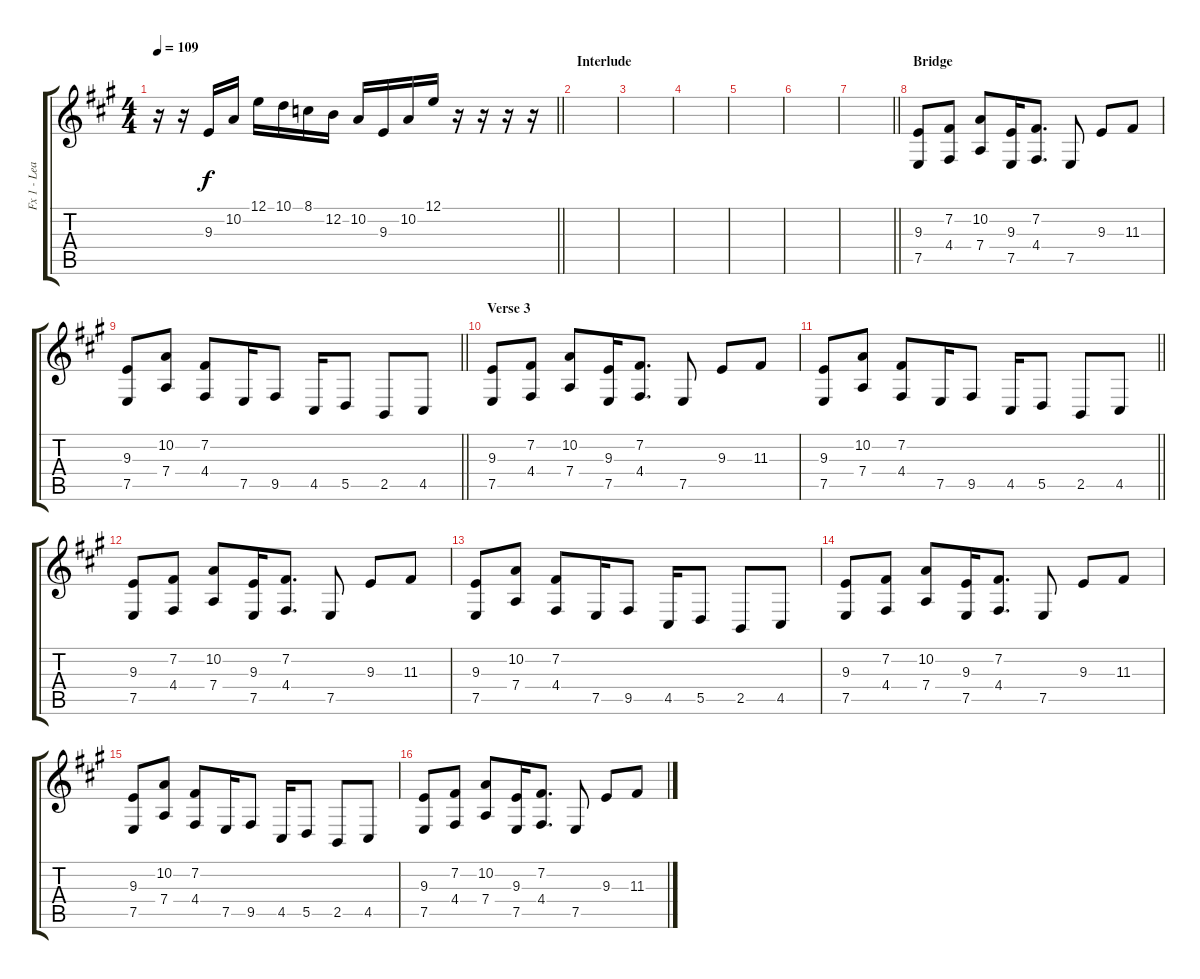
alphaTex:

\track ("Fx 1 - Lead" "Fx 1 - Lea") {instrument lead2sawtooth}
\staff {score tabs}
\tuning (E4 B3 G3 D3 A2 E2) {hide}
\ts (4 4)
\tempo 109
\clef g2
\barLineRight lightlight
\ks f#minor
r.16{dy f} r.16 9.3.16 10.2.16 12.1.16 10.1.16 8.1.16 12.2.16 10.2.16 9.3.16 10.2.16 12.1.16 r.16 r.16 r.16 r.16 |
\section ("" "Interlude")
|
|
|
|
|
\barLineRight lightlight
|
\section ("" "Bridge")
(9.3 7.5).8 (7.2 4.4).8 (10.2 7.4).8 (9.3 7.5).16 (7.2 4.4).8{d} 7.5.8 9.3.8 11.3.8 |
\barLineRight lightlight
(9.3 7.5).8 (10.2 7.4).8 (7.2 4.4).8 7.5.16 9.5.8 4.5.16 5.5.8 2.5.8 4.5.8 |
\section ("" "Verse 3")
(9.3 7.5).8 (7.2 4.4).8 (10.2 7.4).8 (9.3 7.5).16 (7.2 4.4).8{d} 7.5.8 9.3.8 11.3.8 |
\barLineRight lightlight
(9.3 7.5).8 (10.2 7.4).8 (7.2 4.4).8 7.5.16 9.5.8 4.5.16 5.5.8 2.5.8 4.5.8 |
(9.3 7.5).8 (7.2 4.4).8 (10.2 7.4).8 (9.3 7.5).16 (7.2 4.4).8{d} 7.5.8 9.3.8 11.3.8 |
(9.3 7.5).8 (10.2 7.4).8 (7.2 4.4).8 7.5.16 9.5.8 4.5.16 5.5.8 2.5.8 4.5.8 |
(9.3 7.5).8 (7.2 4.4).8 (10.2 7.4).8 (9.3 7.5).16 (7.2 4.4).8{d} 7.5.8 9.3.8 11.3.8 |
(9.3 7.5).8 (10.2 7.4).8 (7.2 4.4).8 7.5.16 9.5.8 4.5.16 5.5.8 2.5.8 4.5.8 |
(9.3 7.5).8 (7.2 4.4).8 (10.2 7.4).8 (9.3 7.5).16 (7.2 4.4).8{d} 7.5.8 9.3.8 11.3.8
